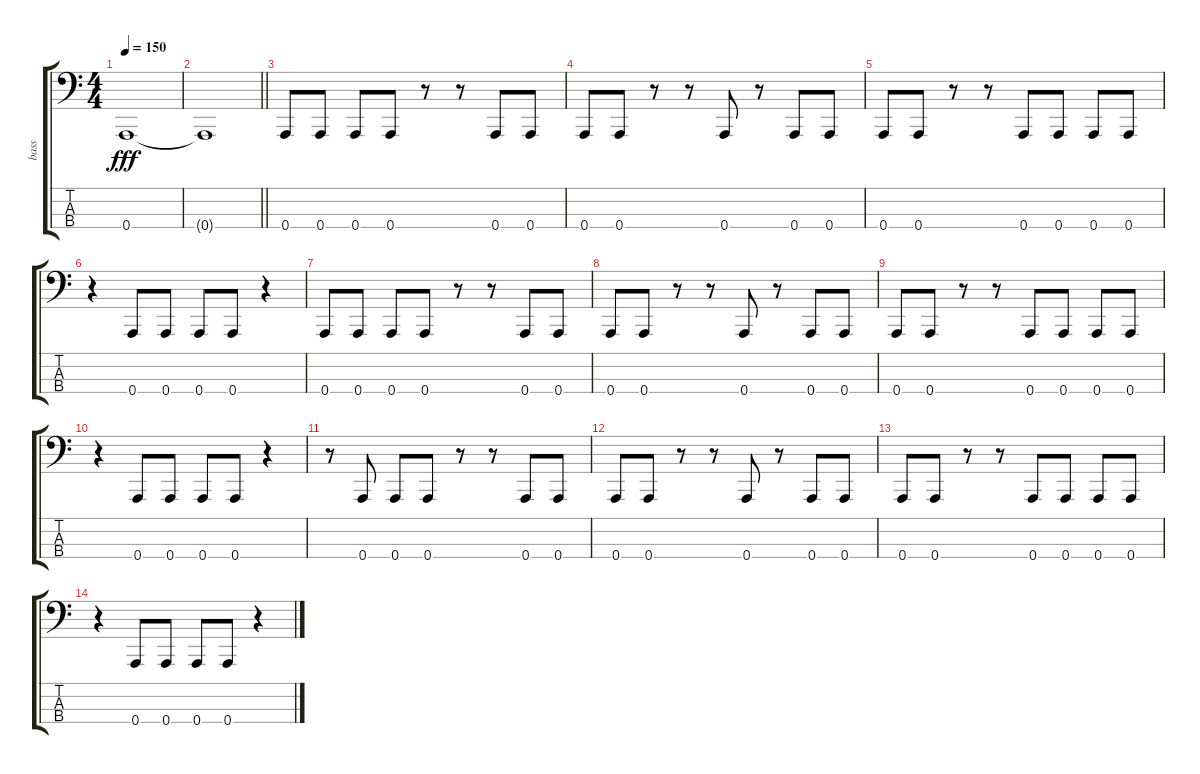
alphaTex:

\track ("bass" "bass") {instrument electricbasspick}
\staff {score tabs}
\tuning (D2 A1 E1 A0) {hide}
\ts (4 4)
\section ("" "")
\tempo 150
\clef f4
\ks c
0.4.1{dy fff} |
\barLineRight lightlight
0.4{t}.1 |
\section ("" "")
0.4.8 0.4.8 0.4.8 0.4.8 r.8 r.8 0.4.8 0.4.8 |
0.4.8 0.4.8 r.8 r.8 0.4.8 r.8 0.4.8 0.4.8 |
0.4.8 0.4.8 r.8 r.8 0.4.8 0.4.8 0.4.8 0.4.8 |
r.4 0.4.8 0.4.8 0.4.8 0.4.8 r.4 |
0.4.8 0.4.8 0.4.8 0.4.8 r.8 r.8 0.4.8 0.4.8 |
0.4.8 0.4.8 r.8 r.8 0.4.8 r.8 0.4.8 0.4.8 |
0.4.8 0.4.8 r.8 r.8 0.4.8 0.4.8 0.4.8 0.4.8 |
r.4 0.4.8 0.4.8 0.4.8 0.4.8 r.4 |
r.8 0.4.8 0.4.8 0.4.8 r.8 r.8 0.4.8 0.4.8 |
0.4.8 0.4.8 r.8 r.8 0.4.8 r.8 0.4.8 0.4.8 |
0.4.8 0.4.8 r.8 r.8 0.4.8 0.4.8 0.4.8 0.4.8 |
r.4 0.4.8 0.4.8 0.4.8 0.4.8 r.4
